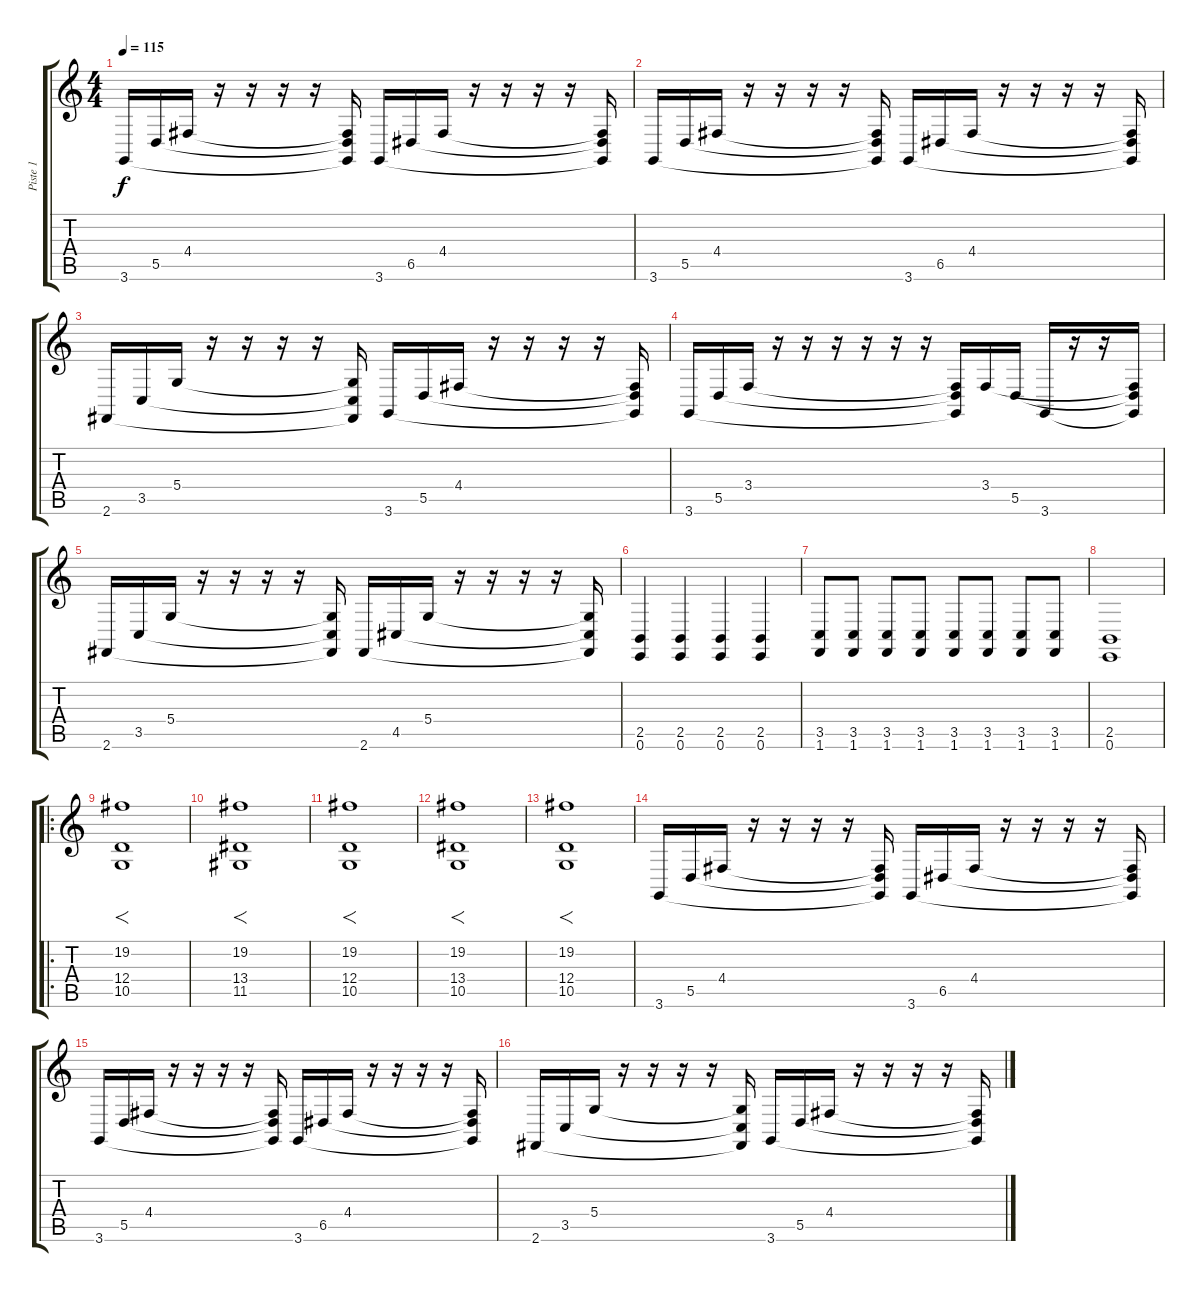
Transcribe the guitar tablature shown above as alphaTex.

\track ("Piste 1" "Piste 1") {instrument pad7halo}
\staff {score tabs}
\tuning (E4 B3 G3 D3 A2 E2) {hide}
\ts (4 4)
\tempo 115
\clef g2
\ks c
3.6.16{dy f instrument pad7halo} 5.5.16 4.4.16 r.16 r.16 r.16 r.16 (4.4{t} 5.5{t} 3.6{t}).16 3.6.16 6.5.16 4.4.16 r.16 r.16 r.16 r.16 (4.4{t} 6.5{t} 3.6{t}).16 |
3.6.16 5.5.16 4.4.16 r.16 r.16 r.16 r.16 (4.4{t} 5.5{t} 3.6{t}).16 3.6.16 6.5.16 4.4.16 r.16 r.16 r.16 r.16 (4.4{t} 6.5{t} 3.6{t}).16 |
2.6.16 3.5.16 5.4.16 r.16 r.16 r.16 r.16 (5.4{t} 3.5{t} 2.6{t}).16 3.6.16 5.5.16 4.4.16 r.16 r.16 r.16 r.16 (4.4{t} 5.5{t} 3.6{t}).16 |
3.6.16 5.5.16 3.4.16 r.16 r.16 r.16 r.16 r.16 r.16 (3.4{t} 5.5{t} 3.6{t}).16 3.4.16 5.5.16 3.6.16 r.16 r.16 (3.4{t} 5.5{t} 3.6{t}).16 |
2.6.16 3.5.16 5.4.16 r.16 r.16 r.16 r.16 (5.4{t} 3.5{t} 2.6{t}).16 2.6.16 4.5.16 5.4.16 r.16 r.16 r.16 r.16 (5.4{t} 4.5{t} 2.6{t}).16 |
(2.5 0.6).4 (2.5 0.6).4 (2.5 0.6).4 (2.5 0.6).4 |
(3.5 1.6).8 (3.5 1.6).8 (3.5 1.6).8 (3.5 1.6).8 (3.5 1.6).8 (3.5 1.6).8 (3.5 1.6).8 (3.5 1.6).8 |
(2.5 0.6).1 |
\ro
(19.2 12.4 10.5).1{f} |
(19.2 13.4 11.5).1{f} |
(19.2 12.4 10.5).1{f} |
(19.2 13.4 10.5).1{f} |
(19.2 12.4 10.5).1{f} |
3.6.16 5.5.16 4.4.16 r.16 r.16 r.16 r.16 (4.4{t} 5.5{t} 3.6{t}).16 3.6.16 6.5.16 4.4.16 r.16 r.16 r.16 r.16 (4.4{t} 6.5{t} 3.6{t}).16 |
3.6.16 5.5.16 4.4.16 r.16 r.16 r.16 r.16 (4.4{t} 5.5{t} 3.6{t}).16 3.6.16 6.5.16 4.4.16 r.16 r.16 r.16 r.16 (4.4{t} 6.5{t} 3.6{t}).16 |
2.6.16 3.5.16 5.4.16 r.16 r.16 r.16 r.16 (5.4{t} 3.5{t} 2.6{t}).16 3.6.16 5.5.16 4.4.16 r.16 r.16 r.16 r.16 (4.4{t} 5.5{t} 3.6{t}).16
